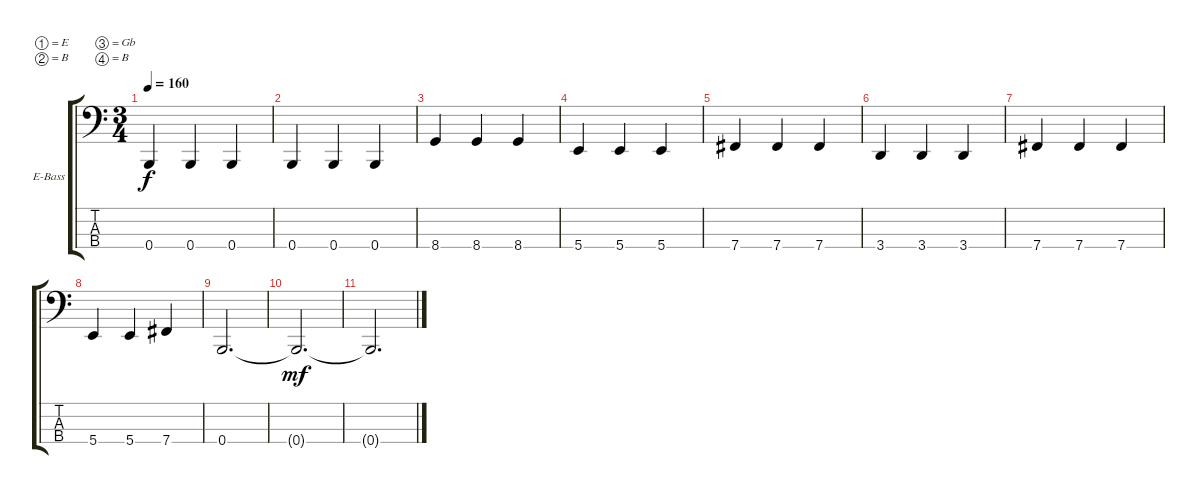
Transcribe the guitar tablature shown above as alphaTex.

\bracketExtendMode groupsimilarinstruments
\firstSystemTrackNameOrientation horizontal
\otherSystemsTrackNameOrientation horizontal
\track ("Paul Grey" "E-Bass") {instrument electricbasspick}
\staff {score tabs}
\tuning (E2 B1 Gb1 B0)
\ts (3 4)
\tempo 160
\clef f4
\ks c
0.4.4{dy f} 0.4.4 0.4.4 |
0.4.4 0.4.4 0.4.4 |
8.4.4 8.4.4 8.4.4 |
5.4.4 5.4.4 5.4.4 |
7.4.4 7.4.4 7.4.4 |
3.4.4 3.4.4 3.4.4 |
7.4.4 7.4.4 7.4.4 |
5.4.4 5.4.4 7.4.4 |
0.4.2{d} |
0.4{t}.2{d dy mf} |
0.4{t}.2{d}
